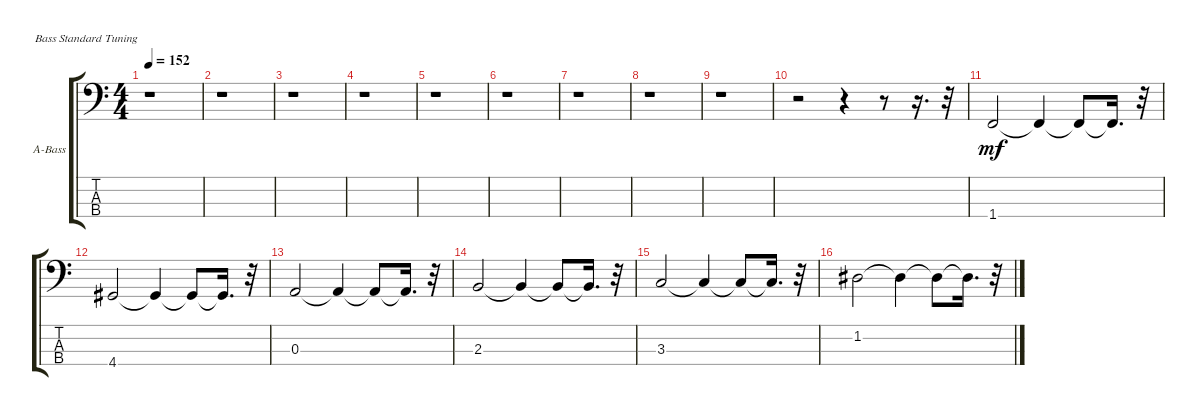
\bracketExtendMode groupsimilarinstruments
\firstSystemTrackNameOrientation horizontal
\otherSystemsTrackNameOrientation horizontal
\track ("" "A-Bass") {instrument acousticbass}
\staff {score tabs}
\tuning (G2 D2 A1 E1)
\ts (4 4)
\beaming (8 2 2 2 2)
\tempo 152
\clef f4
\ks c
r.1{dy mf instrument acousticbass} |
r.1 |
r.1 |
r.1 |
r.1 |
r.1 |
r.1 |
r.1 |
r.1 |
r.2 r.4 r.8 r.16{d} r.32 |
1.4.2 1.4{t}.4 1.4{t}.8 1.4{t}.16{d} r.32 |
4.4.2 4.4{t}.4 4.4{t}.8 4.4{t}.16{d} r.32 |
0.3.2 0.3{t}.4 0.3{t}.8 0.3{t}.16{d} r.32 |
2.3.2 2.3{t}.4 2.3{t}.8 2.3{t}.16{d} r.32 |
3.3.2 3.3{t}.4 3.3{t}.8 3.3{t}.16{d} r.32 |
1.2.2 1.2{t}.4 1.2{t}.8 1.2{t}.16{d} r.32
